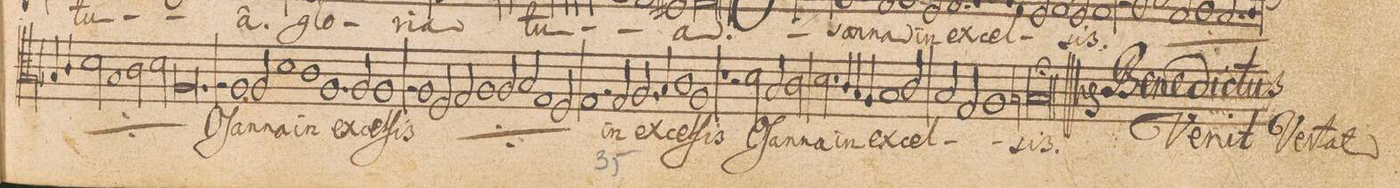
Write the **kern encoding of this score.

**kern	**text
*I"TENOR.	*
*clefC3	*
*k[b-]	*
*met(C|)	*
*M2/1	*
4B-/	.
4c/	.
2d\	.
1B-	ex-
=61-	=61-
2c\	-cel-
2d\	.
0.A	-sis.
*	*Xij
=62-	=62-
=63-	=63-
2rA	.
1A	O-
2A/	-ſan-
=64-	=64-
1d	-na
1c	in
=65-	=65-
1.A	ex-
2A/	-cel-
=66-	=66-
1A	-ſis
2rA	.
*	*ij
1A/	O-
=67-	=67-
2Fny/	-ſan-
2G/	.
1A/	-na
=68-	=68-
2A/	in
2B-/	ex-
1G/	-cel-
=69-	=69-
2F/	.
1G	-ſis
*	*Xij
=70-	=70-
2rA	.
2G/	in
2.A/	ex-
4B-/	.
=71-	=71-
1c	-cel-
1A	-ſis
=72-	=72-
1r	.
2r	.
2d\	O-
=73-	=73-
2B-/	-ſan-
2c\	-na
2.d\	in
4c/	.
=74-	=74-
4B-/	.
4A/	.
1B-	ex-
2c/	.
=75-	=75-
2B-/	-cel-
2G/	.
1A	.
=76-	=76-
0Bnl;	-sis.
=77||	=77||
*-	*-
